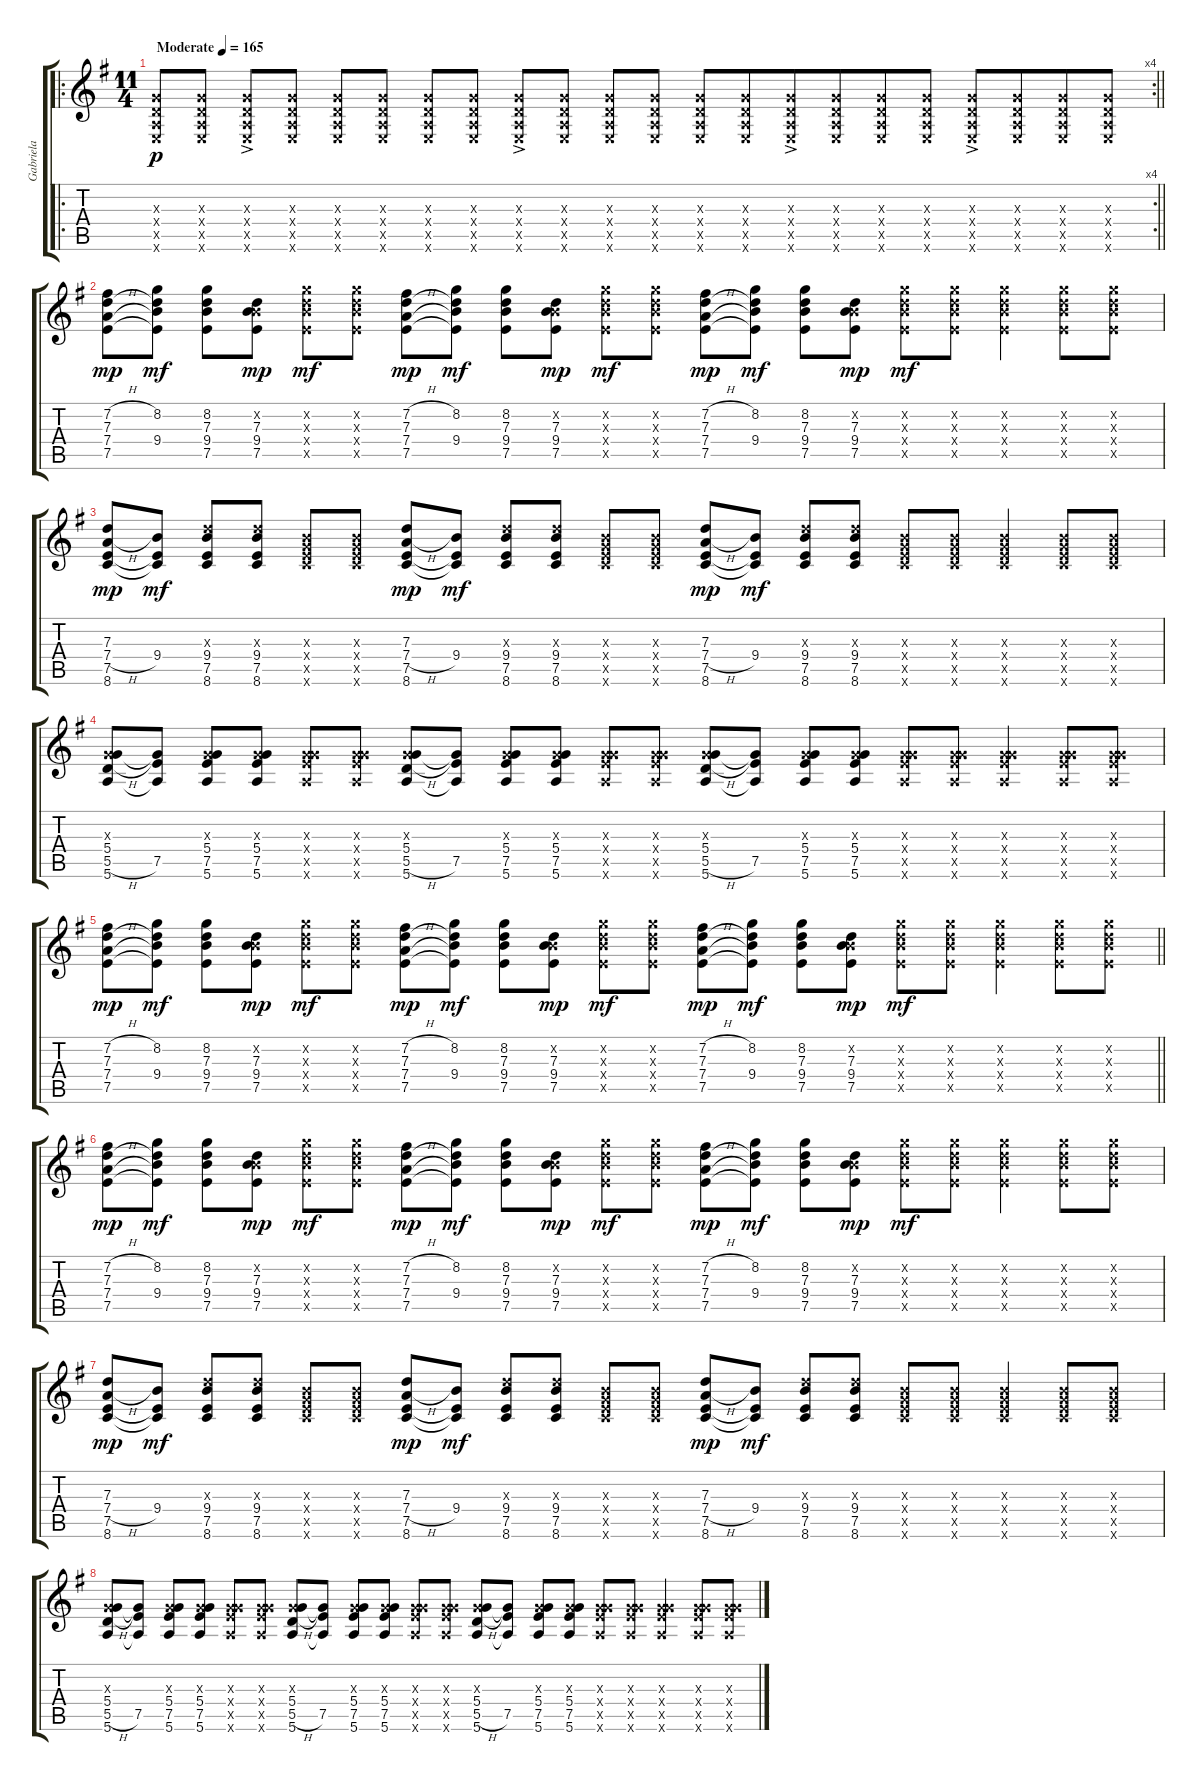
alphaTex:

\track ("Gabriela" "Gabriela") {instrument acousticguitarnylon}
\staff {score tabs}
\tuning (E4 B3 G3 D3 A2 E2) {hide}
\ro
\rc 4
\ts (11 4)
\tempo (165 "Moderate")
\clef g2
\barLineRight lightlight
\ks g
(0.3{x} 0.4{x} 0.5{x} 0.6{x}).8{dy p instrument acousticguitarnylon} (0.3{x} 0.4{x} 0.5{x} 0.6{x}).8 (0.3{ac x} 0.4{ac x} 0.5{ac x} 0.6{ac x}).8{beam merge} (0.3{x} 0.4{x} 0.5{x} 0.6{x}).8 (0.3{x} 0.4{x} 0.5{x} 0.6{x}).8 (0.3{x} 0.4{x} 0.5{x} 0.6{x}).8 (0.3{x} 0.4{x} 0.5{x} 0.6{x}).8 (0.3{x} 0.4{x} 0.5{x} 0.6{x}).8 (0.3{ac x} 0.4{ac x} 0.5{ac x} 0.6{ac x}).8{beam merge} (0.3{x} 0.4{x} 0.5{x} 0.6{x}).8 (0.3{x} 0.4{x} 0.5{x} 0.6{x}).8{beam merge} (0.3{x} 0.4{x} 0.5{x} 0.6{x}).8 (0.3{x} 0.4{x} 0.5{x} 0.6{x}).8{beam merge} (0.3{x} 0.4{x} 0.5{x} 0.6{x}).8{beam merge} (0.3{ac x} 0.4{ac x} 0.5{ac x} 0.6{ac x}).8{beam merge} (0.3{x} 0.4{x} 0.5{x} 0.6{x}).8{beam merge} (0.3{x} 0.4{x} 0.5{x} 0.6{x}).8{beam merge} (0.3{x} 0.4{x} 0.5{x} 0.6{x}).8{beam split} (0.3{ac x} 0.4{ac x} 0.5{ac x} 0.6{ac x}).8{beam merge} (0.3{x} 0.4{x} 0.5{x} 0.6{x}).8{beam merge} (0.3{x} 0.4{x} 0.5{x} 0.6{x}).8{beam merge} (0.3{x} 0.4{x} 0.5{x} 0.6{x}).8 |
(7.2{h} 7.3 7.4{h} 7.5).8{dy mp volume 13} (8.2 7.3{t} 9.4 7.5{t}).8{dy mf} (8.2 7.3 9.4 7.5).8 (0.2{x} 7.3 9.4 7.5).8{dy mp} (8.2{x} 7.3{x} 9.4{x} 7.5{x}).8{dy mf} (8.2{x} 7.3{x} 9.4{x} 7.5{x}).8 (7.2{h} 7.3 7.4{h} 7.5).8{dy mp} (8.2 7.3{t} 9.4 7.5{t}).8{dy mf} (8.2 7.3 9.4 7.5).8 (0.2{x} 7.3 9.4 7.5).8{dy mp} (8.2{x} 7.3{x} 9.4{x} 7.5{x}).8{dy mf} (8.2{x} 7.3{x} 9.4{x} 7.5{x}).8 (7.2{h} 7.3 7.4{h} 7.5).8{dy mp} (8.2 7.3{t} 9.4 7.5{t}).8{dy mf} (8.2 7.3 9.4 7.5).8 (0.2{x} 7.3 9.4 7.5).8{dy mp} (8.2{x} 7.3{x} 9.4{x} 7.5{x}).8{dy mf} (8.2{x} 7.3{x} 9.4{x} 7.5{x}).8 (8.2{x} 7.3{x} 9.4{x} 7.5{x}).4 (8.2{x} 7.3{x} 9.4{x} 7.5{x}).8 (8.2{x} 7.3{x} 9.4{x} 7.5{x}).8 |
(7.3 7.4{h} 7.5 8.6).8{dy mp} (9.4 7.5{t} 8.6{t}).8{dy mf} (7.3{x} 9.4 7.5 8.6).8 (7.3{x} 9.4 7.5 8.6).8 (0.3{x} 9.4{x} 7.5{x} 8.6{x}).8 (0.3{x} 9.4{x} 7.5{x} 8.6{x}).8 (7.3 7.4{h} 7.5 8.6).8{dy mp} (9.4 7.5{t} 8.6{t}).8{dy mf} (7.3{x} 9.4 7.5 8.6).8 (7.3{x} 9.4 7.5 8.6).8 (0.3{x} 9.4{x} 7.5{x} 8.6{x}).8 (0.3{x} 9.4{x} 7.5{x} 8.6{x}).8 (7.3 7.4{h} 7.5 8.6).8{dy mp} (9.4 7.5{t} 8.6{t}).8{dy mf} (7.3{x} 9.4 7.5 8.6).8 (7.3{x} 9.4 7.5 8.6).8 (0.3{x} 9.4{x} 7.5{x} 8.6{x}).8 (0.3{x} 9.4{x} 7.5{x} 8.6{x}).8 (0.3{x} 9.4{x} 7.5{x} 8.6{x}).4 (0.3{x} 9.4{x} 7.5{x} 8.6{x}).8 (0.3{x} 9.4{x} 7.5{x} 8.6{x}).8 |
(0.3{x} 5.4 5.5{h} 5.6).8 (5.4{t} 7.5 5.6{t}).8 (0.3{x} 5.4 7.5 5.6).8 (0.3{x} 5.4 7.5 5.6).8 (0.3{x} 5.4{x} 7.5{x} 5.6{x}).8 (0.3{x} 5.4{x} 7.5{x} 5.6{x}).8 (0.3{x} 5.4 5.5{h} 5.6).8 (5.4{t} 7.5 5.6{t}).8 (0.3{x} 5.4 7.5 5.6).8 (0.3{x} 5.4 7.5 5.6).8 (0.3{x} 5.4{x} 7.5{x} 5.6{x}).8 (0.3{x} 5.4{x} 7.5{x} 5.6{x}).8 (0.3{x} 5.4 5.5{h} 5.6).8 (5.4{t} 7.5 5.6{t}).8 (0.3{x} 5.4 7.5 5.6).8 (0.3{x} 5.4 7.5 5.6).8 (0.3{x} 5.4{x} 7.5{x} 5.6{x}).8 (0.3{x} 5.4{x} 7.5{x} 5.6{x}).8 (0.3{x} 5.4{x} 7.5{x} 5.6{x}).4 (0.3{x} 5.4{x} 7.5{x} 5.6{x}).8 (0.3{x} 5.4{x} 7.5{x} 5.6{x}).8 |
\barLineRight lightlight
(7.2{h} 7.3 7.4{h} 7.5).8{dy mp} (8.2 7.3{t} 9.4 7.5{t}).8{dy mf} (8.2 7.3 9.4 7.5).8 (0.2{x} 7.3 9.4 7.5).8{dy mp} (8.2{x} 7.3{x} 9.4{x} 7.5{x}).8{dy mf} (8.2{x} 7.3{x} 9.4{x} 7.5{x}).8 (7.2{h} 7.3 7.4{h} 7.5).8{dy mp} (8.2 7.3{t} 9.4 7.5{t}).8{dy mf} (8.2 7.3 9.4 7.5).8 (0.2{x} 7.3 9.4 7.5).8{dy mp} (8.2{x} 7.3{x} 9.4{x} 7.5{x}).8{dy mf} (8.2{x} 7.3{x} 9.4{x} 7.5{x}).8 (7.2{h} 7.3 7.4{h} 7.5).8{dy mp} (8.2 7.3{t} 9.4 7.5{t}).8{dy mf} (8.2 7.3 9.4 7.5).8 (0.2{x} 7.3 9.4 7.5).8{dy mp} (8.2{x} 7.3{x} 9.4{x} 7.5{x}).8{dy mf} (8.2{x} 7.3{x} 9.4{x} 7.5{x}).8 (8.2{x} 7.3{x} 9.4{x} 7.5{x}).4 (8.2{x} 7.3{x} 9.4{x} 7.5{x}).8 (8.2{x} 7.3{x} 9.4{x} 7.5{x}).8 |
(7.2{h} 7.3 7.4{h} 7.5).8{dy mp} (8.2 7.3{t} 9.4 7.5{t}).8{dy mf} (8.2 7.3 9.4 7.5).8 (0.2{x} 7.3 9.4 7.5).8{dy mp} (8.2{x} 7.3{x} 9.4{x} 7.5{x}).8{dy mf} (8.2{x} 7.3{x} 9.4{x} 7.5{x}).8 (7.2{h} 7.3 7.4{h} 7.5).8{dy mp} (8.2 7.3{t} 9.4 7.5{t}).8{dy mf} (8.2 7.3 9.4 7.5).8 (0.2{x} 7.3 9.4 7.5).8{dy mp} (8.2{x} 7.3{x} 9.4{x} 7.5{x}).8{dy mf} (8.2{x} 7.3{x} 9.4{x} 7.5{x}).8 (7.2{h} 7.3 7.4{h} 7.5).8{dy mp} (8.2 7.3{t} 9.4 7.5{t}).8{dy mf} (8.2 7.3 9.4 7.5).8 (0.2{x} 7.3 9.4 7.5).8{dy mp} (8.2{x} 7.3{x} 9.4{x} 7.5{x}).8{dy mf} (8.2{x} 7.3{x} 9.4{x} 7.5{x}).8 (8.2{x} 7.3{x} 9.4{x} 7.5{x}).4 (8.2{x} 7.3{x} 9.4{x} 7.5{x}).8 (8.2{x} 7.3{x} 9.4{x} 7.5{x}).8 |
(7.3 7.4{h} 7.5 8.6).8{dy mp} (9.4 7.5{t} 8.6{t}).8{dy mf} (7.3{x} 9.4 7.5 8.6).8 (7.3{x} 9.4 7.5 8.6).8 (0.3{x} 9.4{x} 7.5{x} 8.6{x}).8 (0.3{x} 9.4{x} 7.5{x} 8.6{x}).8 (7.3 7.4{h} 7.5 8.6).8{dy mp} (9.4 7.5{t} 8.6{t}).8{dy mf} (7.3{x} 9.4 7.5 8.6).8 (7.3{x} 9.4 7.5 8.6).8 (0.3{x} 9.4{x} 7.5{x} 8.6{x}).8 (0.3{x} 9.4{x} 7.5{x} 8.6{x}).8 (7.3 7.4{h} 7.5 8.6).8{dy mp} (9.4 7.5{t} 8.6{t}).8{dy mf} (7.3{x} 9.4 7.5 8.6).8 (7.3{x} 9.4 7.5 8.6).8 (0.3{x} 9.4{x} 7.5{x} 8.6{x}).8 (0.3{x} 9.4{x} 7.5{x} 8.6{x}).8 (0.3{x} 9.4{x} 7.5{x} 8.6{x}).4 (0.3{x} 9.4{x} 7.5{x} 8.6{x}).8 (0.3{x} 9.4{x} 7.5{x} 8.6{x}).8 |
(0.3{x} 5.4 5.5{h} 5.6).8 (5.4{t} 7.5 5.6{t}).8 (0.3{x} 5.4 7.5 5.6).8 (0.3{x} 5.4 7.5 5.6).8 (0.3{x} 5.4{x} 7.5{x} 5.6{x}).8 (0.3{x} 5.4{x} 7.5{x} 5.6{x}).8 (0.3{x} 5.4 5.5{h} 5.6).8 (5.4{t} 7.5 5.6{t}).8 (0.3{x} 5.4 7.5 5.6).8 (0.3{x} 5.4 7.5 5.6).8 (0.3{x} 5.4{x} 7.5{x} 5.6{x}).8 (0.3{x} 5.4{x} 7.5{x} 5.6{x}).8 (0.3{x} 5.4 5.5{h} 5.6).8 (5.4{t} 7.5 5.6{t}).8 (0.3{x} 5.4 7.5 5.6).8 (0.3{x} 5.4 7.5 5.6).8 (0.3{x} 5.4{x} 7.5{x} 5.6{x}).8 (0.3{x} 5.4{x} 7.5{x} 5.6{x}).8 (0.3{x} 5.4{x} 7.5{x} 5.6{x}).4 (0.3{x} 5.4{x} 7.5{x} 5.6{x}).8 (0.3{x} 5.4{x} 7.5{x} 5.6{x}).8
